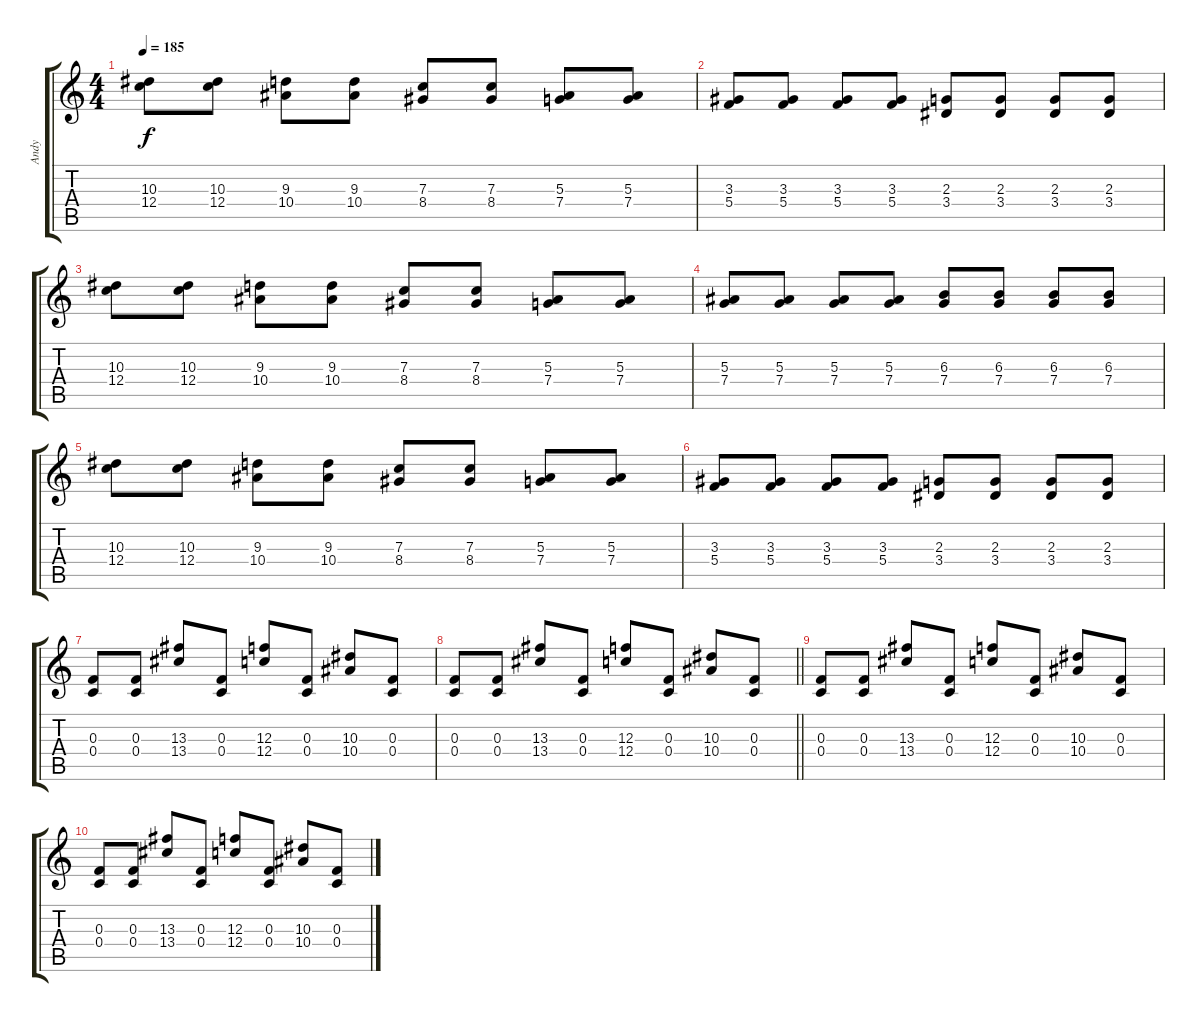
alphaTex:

\track ("Andy" "Andy") {instrument distortionguitar}
\staff {score tabs}
\tuning (D4 A3 F3 C3 G2 C2) {hide}
\ts (4 4)
\tempo 185
\clef g2
\ks c
(10.3 12.4).8{dy f} (10.3 12.4).8 (9.3 10.4).8 (9.3 10.4).8 (7.3 8.4).8 (7.3 8.4).8 (5.3 7.4).8 (5.3 7.4).8 |
(3.3 5.4).8 (3.3 5.4).8 (3.3 5.4).8 (3.3 5.4).8 (2.3 3.4).8 (2.3 3.4).8 (2.3 3.4).8 (2.3 3.4).8 |
(10.3 12.4).8 (10.3 12.4).8 (9.3 10.4).8 (9.3 10.4).8 (7.3 8.4).8 (7.3 8.4).8 (5.3 7.4).8 (5.3 7.4).8 |
(5.3 7.4).8 (5.3 7.4).8 (5.3 7.4).8 (5.3 7.4).8 (6.3 7.4).8 (6.3 7.4).8 (6.3 7.4).8 (6.3 7.4).8 |
(10.3 12.4).8 (10.3 12.4).8 (9.3 10.4).8 (9.3 10.4).8 (7.3 8.4).8 (7.3 8.4).8 (5.3 7.4).8 (5.3 7.4).8 |
(3.3 5.4).8 (3.3 5.4).8 (3.3 5.4).8 (3.3 5.4).8 (2.3 3.4).8 (2.3 3.4).8 (2.3 3.4).8 (2.3 3.4).8 |
(0.3 0.4).8 (0.3 0.4).8 (13.3 13.4).8 (0.3 0.4).8 (12.3 12.4).8 (0.3 0.4).8 (10.3 10.4).8 (0.3 0.4).8 |
\barLineRight lightlight
(0.3 0.4).8 (0.3 0.4).8 (13.3 13.4).8 (0.3 0.4).8 (12.3 12.4).8 (0.3 0.4).8 (10.3 10.4).8 (0.3 0.4).8 |
(0.3 0.4).8 (0.3 0.4).8 (13.3 13.4).8 (0.3 0.4).8 (12.3 12.4).8 (0.3 0.4).8 (10.3 10.4).8 (0.3 0.4).8 |
(0.3 0.4).8 (0.3 0.4).8 (13.3 13.4).8 (0.3 0.4).8 (12.3 12.4).8 (0.3 0.4).8 (10.3 10.4).8 (0.3 0.4).8
